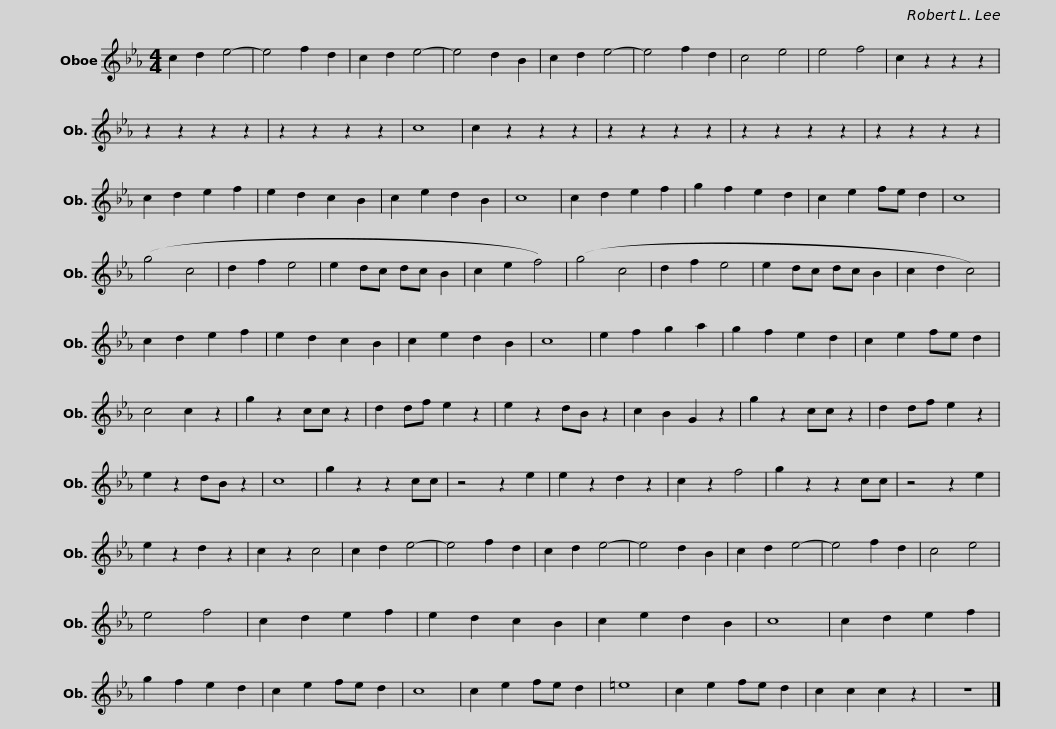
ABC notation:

X:1
L:1/8
M:4/4
I:linebreak $
K:Eb
V:1 treble
V:1
 c2 d2 e4- | e4 f2 d2 | c2 d2 e4- | e4 d2 B2 | c2 d2 e4- | %5
 e4 f2 d2 | c4 e4 | e4 f4 | c2 z2 z2 z2 | z2 z2 z2 z2 | %10
 z2 z2 z2 z2 | c8 |$ c2 z2 z2 z2 | z2 z2 z2 z2 | z2 z2 z2 z2 | %15
 z2 z2 z2 z2 | c2 d2 e2 f2 | e2 d2 c2 B2 | c2 e2 d2 B2 | c8 | %20
 c2 d2 e2 f2 | g2 f2 e2 d2 |$ c2 e2 fe d2 | c8 | (g4 c4 | %25
 d2 f2 e4 | e2 dc dc B2 | c2 e2 f4) | (g4 c4 | d2 f2 e4 | %30
 e2 dc dc B2 | c2 d2 c4) | c2 d2 e2 f2 |$ e2 d2 c2 B2 | c2 e2 d2 B2 | %35
 c8 | e2 f2 g2 a2 | g2 f2 e2 d2 | c2 e2 fe d2 | c4 c2 z2 | %40
 g2 z2 cc z2 | d2 df e2 z2 | e2 z2 dB z2 |$ c2 B2 G2 z2 | g2 z2 cc z2 | %45
 d2 df e2 z2 | e2 z2 dB z2 | c8 | g2 z2 z2 cc | z4 z2 e2 | %50
 e2 z2 d2 z2 | c2 z2 f4 | g2 z2 z2 cc |$ z4 z2 e2 | e2 z2 d2 z2 | %55
 c2 z2 c4 | c2 d2 e4- | e4 f2 d2 | c2 d2 e4- | e4 d2 B2 | %60
 c2 d2 e4- | e4 f2 d2 | c4 e4 | e4 f4 | c2 d2 e2 f2 |$ %65
 e2 d2 c2 B2 | c2 e2 d2 B2 | c8 | c2 d2 e2 f2 | g2 f2 e2 d2 | %70
 c2 e2 fe d2 | c8 | c2 e2 fe d2 | =e8 | c2 e2 fe d2 | %75
 c2 c2 c2 z2 |$ z8 |] %77
